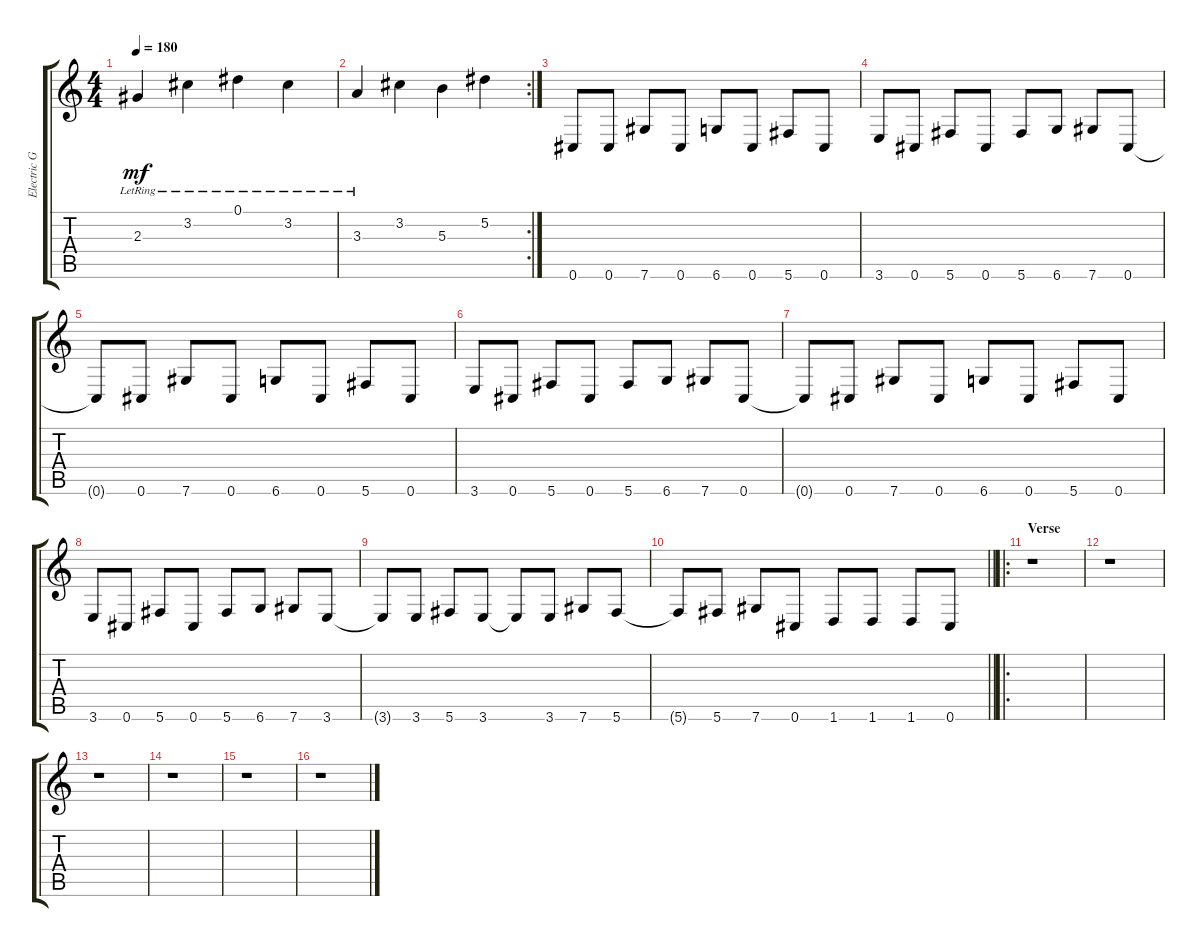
\track ("Electric Guitar" "Electric G") {instrument distortionguitar}
\staff {score tabs}
\tuning (Eb4 Bb3 Gb3 Db3 Ab2 Db2) {hide}
\ts (4 4)
\tempo 180
\clef g2
\ks c
2.3{lr}.4{dy mf} 3.2{lr}.4 0.1{lr}.4 3.2{lr}.4 |
\rc 2
3.3{lr}.4 3.2.4 5.3.4 5.2.4 |
0.6.8 0.6.8 7.6.8 0.6.8 6.6.8 0.6.8 5.6.8 0.6.8 |
3.6.8 0.6.8 5.6.8 0.6.8 5.6.8 6.6.8 7.6.8 0.6.8 |
0.6{t}.8 0.6.8 7.6.8 0.6.8 6.6.8 0.6.8 5.6.8 0.6.8 |
3.6.8 0.6.8 5.6.8 0.6.8 5.6.8 6.6.8 7.6.8 0.6.8 |
0.6{t}.8 0.6.8 7.6.8 0.6.8 6.6.8 0.6.8 5.6.8 0.6.8 |
3.6.8 0.6.8 5.6.8 0.6.8 5.6.8 6.6.8 7.6.8 3.6.8 |
3.6{t}.8 3.6.8 5.6.8 3.6.8 3.6{t}.8 3.6.8 7.6.8 5.6.8 |
\barLineRight lightlight
5.6{t}.8 5.6.8 7.6.8 0.6.8 1.6.8 1.6.8 1.6.8 0.6.8 |
\ro
\section ("" "Verse")
r.1 |
r.1 |
r.1 |
r.1 |
r.1 |
r.1
